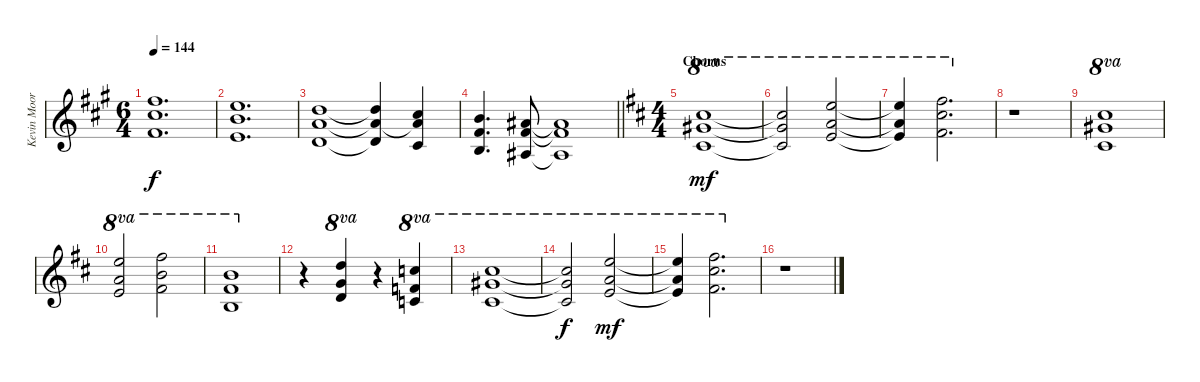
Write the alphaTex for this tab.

\track ("Kevin Moore Strings/Keys" "Kevin Moor") {instrument stringensemble1}
\staff {score}
\tuning (E4 B3 G3 D3 A2 E2 B1) {hide}
\ts (6 4)
\tempo 144
\clef g2
\ks f#minor
(19.2 18.3 16.4).1{d dy f} |
(17.2 16.3 14.4).1{d} |
(15.2 14.3 12.4).1 (15.2{t} 14.3{t} 12.4{t}).4 (14.2 14.3{t} 11.4).4 |
\barLineRight lightlight
(12.2 11.3 9.4).4{d} (15.3 16.4 13.5).8 (15.3{t} 16.4{t} 13.5{t}).1 |
\ts (4 4)
\section ("" "Chorus")
\ks bminor
(26.2 25.3 23.4).1{ot 8va dy mf} |
(26.2{t} 25.3{t} 23.4{t}).2{ot 8va} (24.1 22.2 21.3).2{ot 8va} |
(24.1{t} 22.2{t} 21.3{t}).4{ot 8va} (26.1 26.2 23.3).2{d ot 8va} |
r.1 |
(21.1 21.2 18.3).1{ot 8va} |
(24.1 22.2 21.3).2{ot 8va} (26.1 24.2 23.3).2{ot 8va} |
(19.1 19.2 16.3).1{ot 8va} |
r.4 (22.1 20.2 19.3).4{ot 8va} r.4 (20.1 18.2 17.3).4{ot 8va} |
(21.1 21.2 18.3).1{ot 8va} |
(21.1{t} 21.2{t} 18.3{t}).2{ot 8va dy f} (24.1 22.2 21.3).2{ot 8va dy mf} |
(24.1{t} 22.2{t} 21.3{t}).4{ot 8va} (26.1 26.2 23.3).2{d ot 8va} |
r.1
